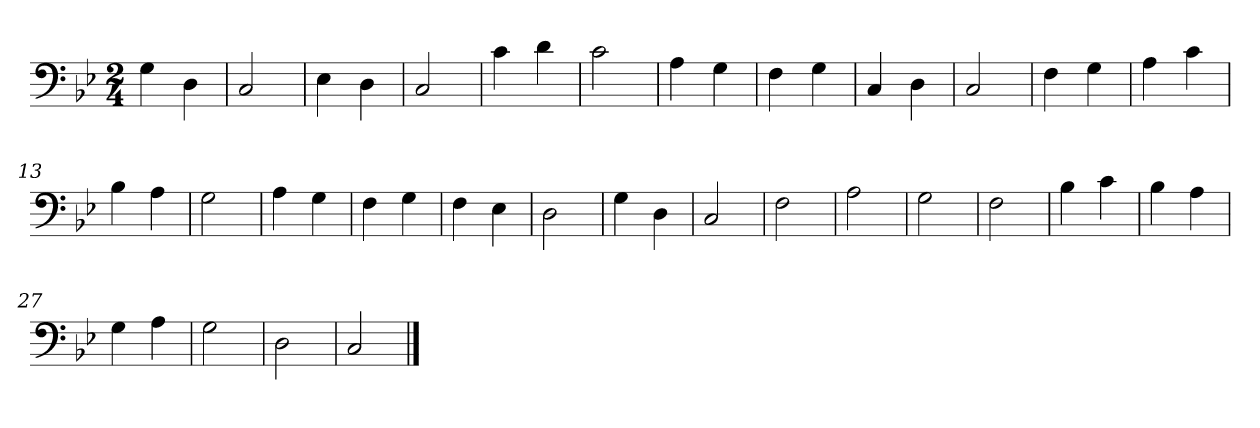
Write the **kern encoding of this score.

**kern
*part1
*staff1
*clefF4
*k[b-e-]
*B-:
*M2/4
=1
4G\
4D\
=2
2C/
=3
4E-\
4D\
=4
2C/
=5
4c\
4d\
=6
2c\
=7
4A\
4G\
=8
4F\
4G\
=9
4C/
4D\
=10
2C/
=11
4F\
4G\
=12
4A\
4c\
=13
4B-\
4A\
=14
2G\
=15
4A\
4G\
=16
4F\
4G\
!!LO:LB:g=z
=17
4F\
4E-\
=18
2D\
=19
4G\
4D\
=20
2C/
=21
2F\
=22
2A\
=23
2G\
=24
2F\
=25
4B-\
4c\
=26
4B-\
4A\
=27
4G\
4A\
=28
2G\
=29
2D\
=30
2C/
==
*-
